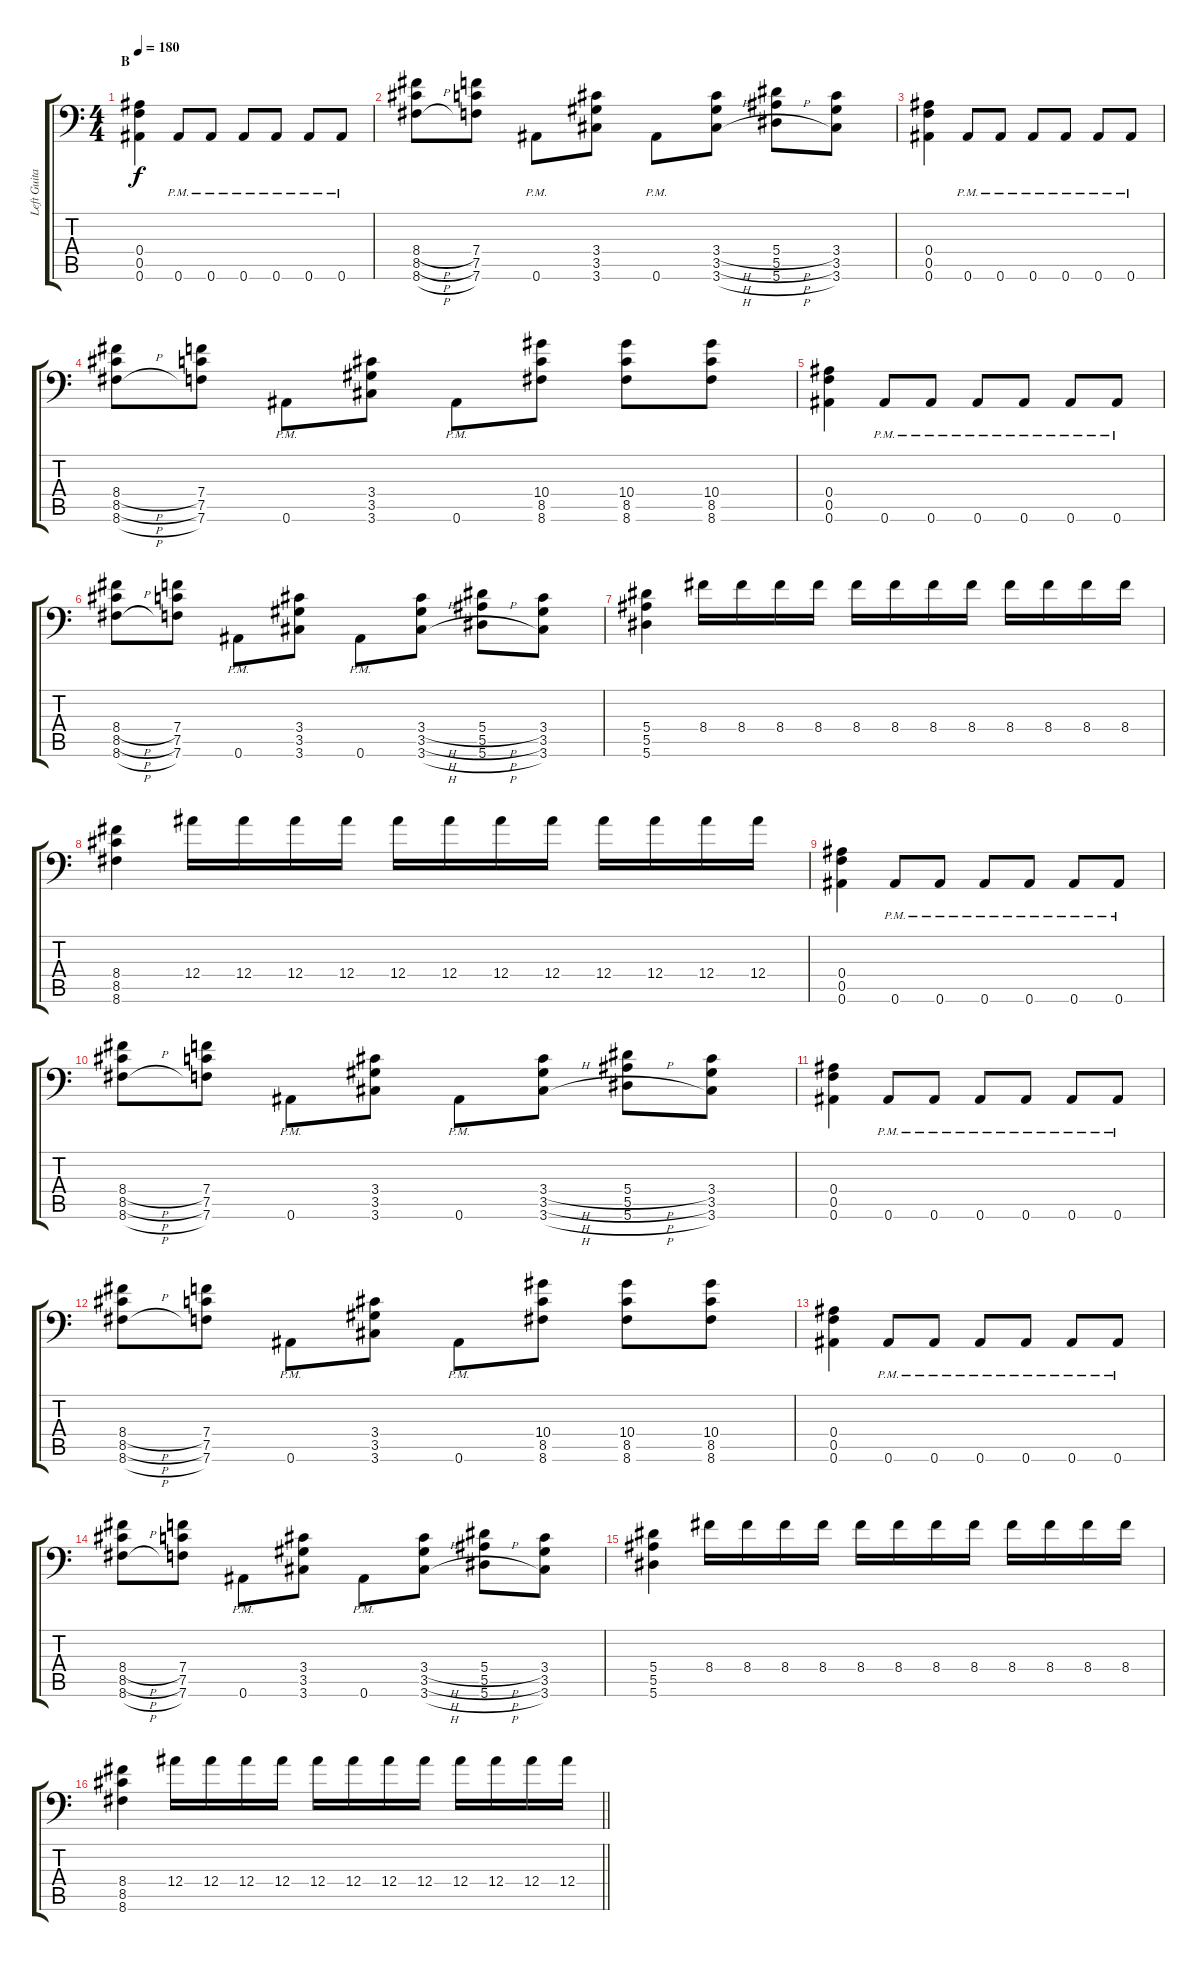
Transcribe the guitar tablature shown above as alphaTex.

\track ("Left Guitar: Michael Bujaki" "Left Guita") {instrument overdrivenguitar}
\staff {score tabs}
\tuning (C4 G3 Eb3 Bb2 F2 Bb1) {hide}
\ts (4 4)
\section ("" "B")
\tempo 180
\clef f4
\ks c
(0.4 0.5 0.6).4{dy f} 0.6{pm}.8 0.6{pm}.8 0.6{pm}.8 0.6{pm}.8 0.6{pm}.8 0.6{pm}.8 |
(8.4{h} 8.5{h} 8.6{h}).8 (7.4 7.5 7.6).8 0.6{pm}.8 (3.4 3.5 3.6).8 0.6{pm}.8 (3.4{h} 3.5{h} 3.6{h}).8 (5.4{h} 5.5{h} 5.6{h}).8 (3.4 3.5 3.6).8 |
(0.4 0.5 0.6).4 0.6{pm}.8 0.6{pm}.8 0.6{pm}.8 0.6{pm}.8 0.6{pm}.8 0.6{pm}.8 |
(8.4{h} 8.5{h} 8.6{h}).8 (7.4 7.5 7.6).8 0.6{pm}.8 (3.4 3.5 3.6).8 0.6{pm}.8 (10.4 8.5 8.6).8 (10.4 8.5 8.6).8 (10.4 8.5 8.6).8 |
(0.4 0.5 0.6).4 0.6{pm}.8 0.6{pm}.8 0.6{pm}.8 0.6{pm}.8 0.6{pm}.8 0.6{pm}.8 |
(8.4{h} 8.5{h} 8.6{h}).8 (7.4 7.5 7.6).8 0.6{pm}.8 (3.4 3.5 3.6).8 0.6{pm}.8 (3.4{h} 3.5{h} 3.6{h}).8 (5.4{h} 5.5{h} 5.6{h}).8 (3.4 3.5 3.6).8 |
(5.4 5.5 5.6).4 8.4.16 8.4.16 8.4.16 8.4.16 8.4.16 8.4.16 8.4.16 8.4.16 8.4.16 8.4.16 8.4.16 8.4.16 |
(8.4 8.5 8.6).4 12.4.16 12.4.16 12.4.16 12.4.16 12.4.16 12.4.16 12.4.16 12.4.16 12.4.16 12.4.16 12.4.16 12.4.16 |
(0.4 0.5 0.6).4 0.6{pm}.8 0.6{pm}.8 0.6{pm}.8 0.6{pm}.8 0.6{pm}.8 0.6{pm}.8 |
(8.4{h} 8.5{h} 8.6{h}).8 (7.4 7.5 7.6).8 0.6{pm}.8 (3.4 3.5 3.6).8 0.6{pm}.8 (3.4{h} 3.5{h} 3.6{h}).8 (5.4{h} 5.5{h} 5.6{h}).8 (3.4 3.5 3.6).8 |
(0.4 0.5 0.6).4 0.6{pm}.8 0.6{pm}.8 0.6{pm}.8 0.6{pm}.8 0.6{pm}.8 0.6{pm}.8 |
(8.4{h} 8.5{h} 8.6{h}).8 (7.4 7.5 7.6).8 0.6{pm}.8 (3.4 3.5 3.6).8 0.6{pm}.8 (10.4 8.5 8.6).8 (10.4 8.5 8.6).8 (10.4 8.5 8.6).8 |
(0.4 0.5 0.6).4 0.6{pm}.8 0.6{pm}.8 0.6{pm}.8 0.6{pm}.8 0.6{pm}.8 0.6{pm}.8 |
(8.4{h} 8.5{h} 8.6{h}).8 (7.4 7.5 7.6).8 0.6{pm}.8 (3.4 3.5 3.6).8 0.6{pm}.8 (3.4{h} 3.5{h} 3.6{h}).8 (5.4{h} 5.5{h} 5.6{h}).8 (3.4 3.5 3.6).8 |
(5.4 5.5 5.6).4 8.4.16 8.4.16 8.4.16 8.4.16 8.4.16 8.4.16 8.4.16 8.4.16 8.4.16 8.4.16 8.4.16 8.4.16 |
\barLineRight lightlight
(8.4 8.5 8.6).4 12.4.16 12.4.16 12.4.16 12.4.16 12.4.16 12.4.16 12.4.16 12.4.16 12.4.16 12.4.16 12.4.16 12.4.16
